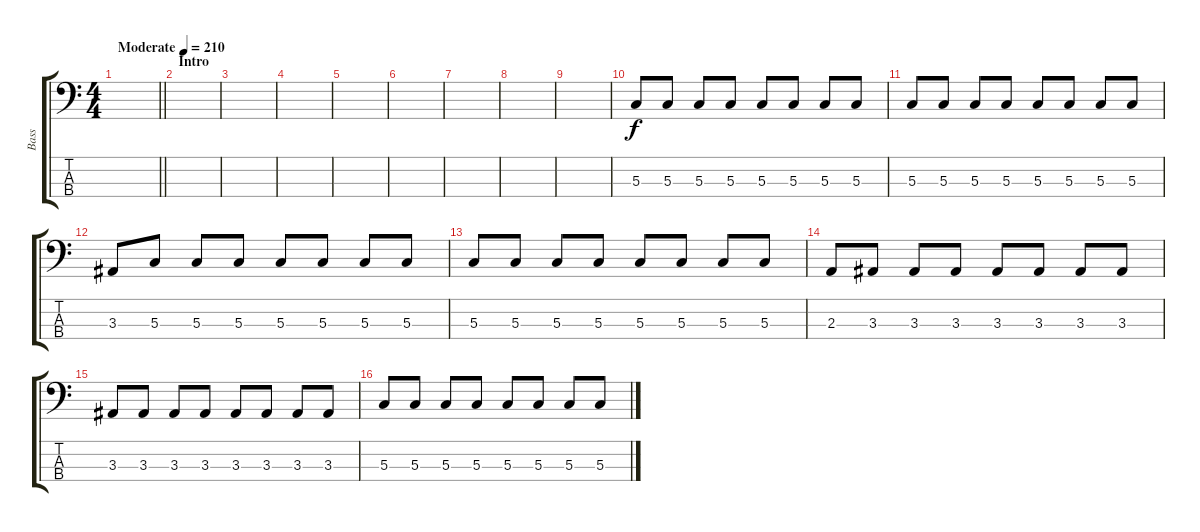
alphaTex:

\track ("Bass" "Bass") {instrument electricbassfinger}
\staff {score tabs}
\tuning (F2 C2 G1 D1) {hide}
\ts (4 4)
\tempo (210 "Moderate")
\clef f4
\barLineRight lightlight
\ks c
|
\section ("" "Intro")
|
|
|
|
|
|
|
|
5.3.8 5.3.8 5.3.8 5.3.8 5.3.8 5.3.8 5.3.8 5.3.8 |
5.3.8 5.3.8 5.3.8 5.3.8 5.3.8 5.3.8 5.3.8 5.3.8 |
3.3.8 5.3.8 5.3.8 5.3.8 5.3.8 5.3.8 5.3.8 5.3.8 |
5.3.8 5.3.8 5.3.8 5.3.8 5.3.8 5.3.8 5.3.8 5.3.8 |
2.3.8 3.3.8 3.3.8 3.3.8 3.3.8 3.3.8 3.3.8 3.3.8 |
3.3.8 3.3.8 3.3.8 3.3.8 3.3.8 3.3.8 3.3.8 3.3.8 |
5.3.8 5.3.8 5.3.8 5.3.8 5.3.8 5.3.8 5.3.8 5.3.8
